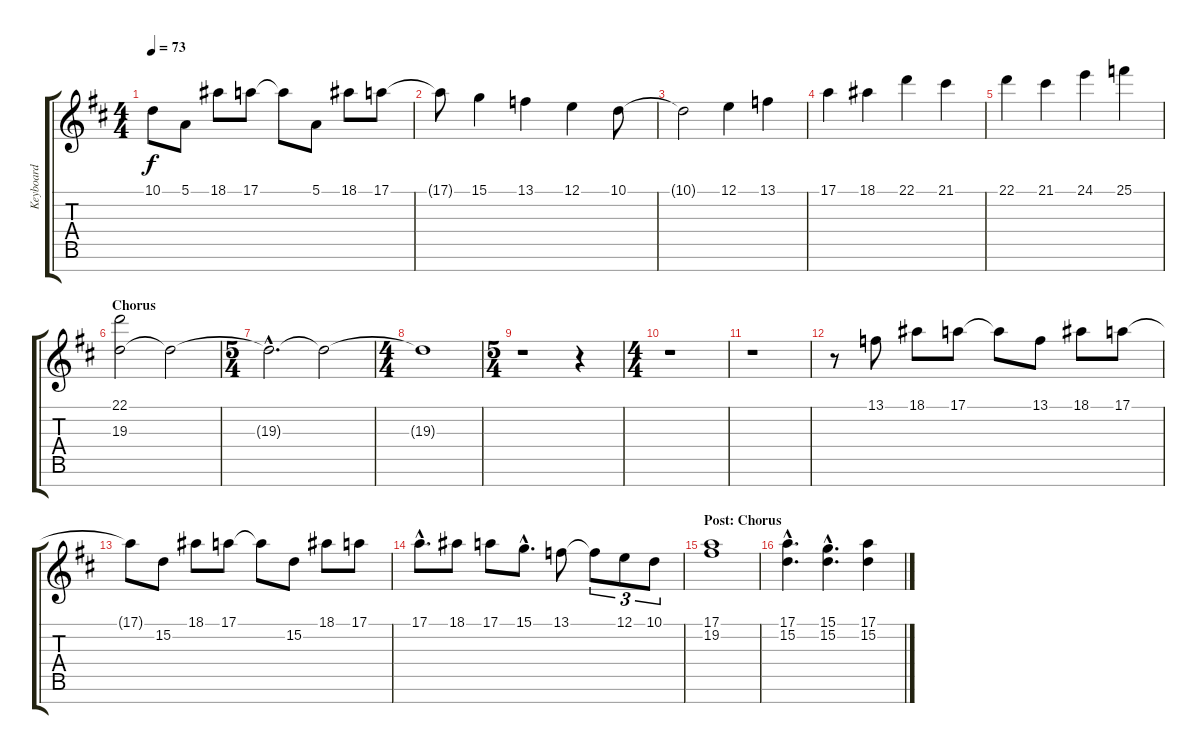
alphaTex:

\track ("Keyboard" "Keyboard") {instrument stringensemble1}
\staff {score tabs}
\tuning (E4 B3 G3 D3 A2 E2 B1) {hide}
\ts (4 4)
\tempo 73
\clef g2
\ks d
10.1.8{dy f} 5.1.8 18.1.8 17.1.8 17.1{t}.8 5.1.8 18.1.8 17.1.8 |
17.1{t}.8 15.1.4 13.1.4 12.1.4 10.1.8 |
10.1{t}.2 12.1.4 13.1.4 |
17.1.4 18.1.4 22.1.4 21.1.4 |
22.1.4 21.1.4 24.1.4 25.1.4 |
\section ("" "Chorus")
(22.1 19.3).2 19.3{t}.2 |
\ts (5 4)
19.3{hac t}.2{d volume 3} 19.3{t}.2 |
\ts (4 4)
19.3{t}.1 |
\ts (5 4)
r.1 r.4 |
\ts (4 4)
r.1 |
r.1 |
r.8{volume 11} 13.1.8 18.1.8 17.1.8 17.1{t}.8 13.1.8 18.1.8 17.1.8 |
17.1{t}.8 15.2.8 18.1.8 17.1.8 17.1{t}.8 15.2.8 18.1.8 17.1.8 |
17.1{hac}.8{d} 18.1.8 17.1.8 15.1{hac}.8{d} 13.1.8 13.1{t}.8{tu (3 2)} 12.1.8{tu (3 2)} 10.1.8{tu (3 2)} |
\section ("" "Post: Chorus")
(17.1 19.2).1 |
(17.1{hac} 15.2{hac}).4{d} (15.1{hac} 15.2{hac}).4{d} (17.1 15.2).4
